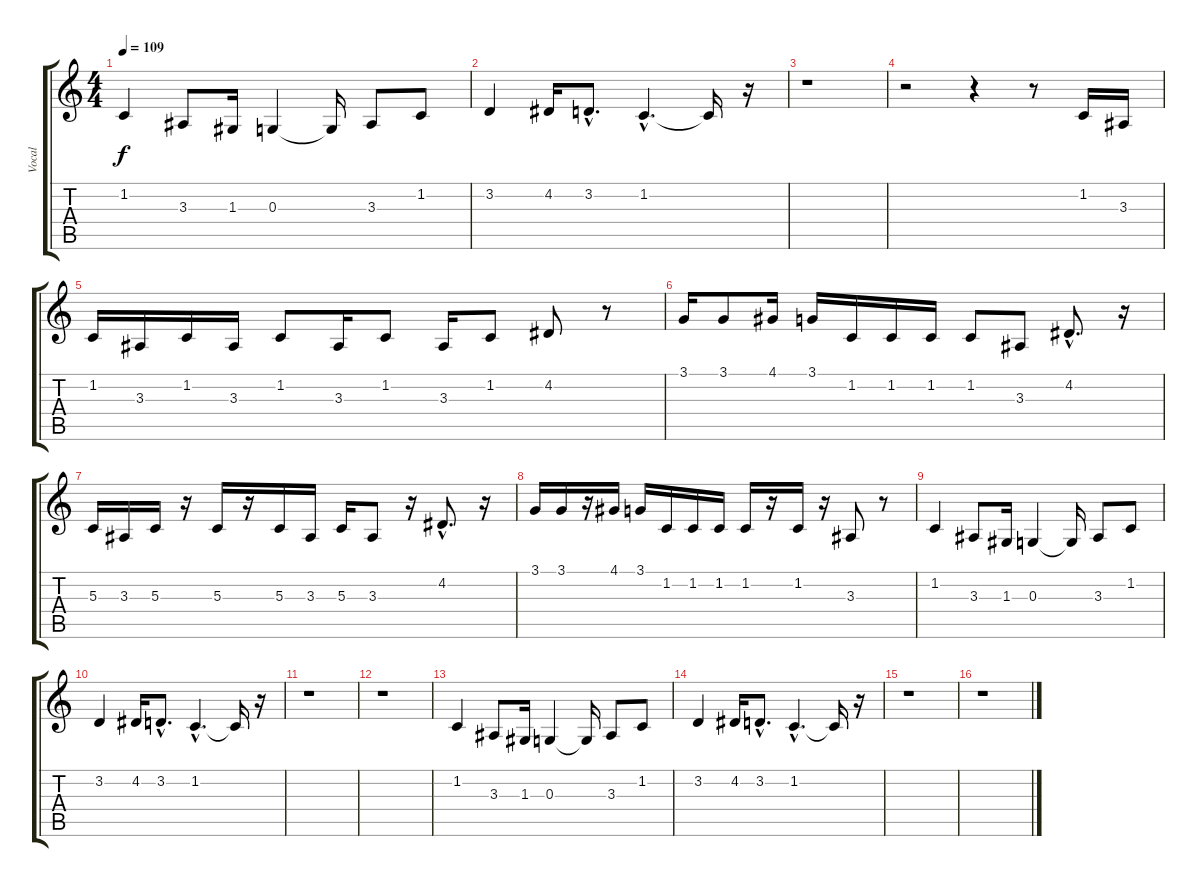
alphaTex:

\track ("Vocal" "Vocal") {instrument synthvoice}
\staff {score tabs}
\tuning (E4 B3 G3 D3 A2 E2) {hide}
\ts (4 4)
\tempo 109
\clef g2
\ks c
1.2.4{dy f} 3.3.8 1.3.16 0.3.4 0.3{t}.16 3.3.8 1.2.8 |
3.2.4 4.2.16 3.2{hac}.8{d} 1.2{hac}.4{d} 1.2{t}.16 r.16 |
r.1 |
r.2 r.4 r.8 1.2.16 3.3.16 |
1.2.16 3.3.16 1.2.16 3.3.16 1.2.8 3.3.16 1.2.8 3.3.16 1.2.8 4.2.8 r.8 |
3.1.16 3.1.8 4.1.16 3.1.16 1.2.16 1.2.16 1.2.16 1.2.8 3.3.8 4.2{hac}.8{d} r.16 |
5.3.16 3.3.16 5.3.16 r.16 5.3.16 r.16 5.3.16 3.3.16 5.3.16 3.3.8 r.16 4.2{hac}.8{d} r.16 |
3.1.16 3.1.16 r.16 4.1.16 3.1.16 1.2.16 1.2.16 1.2.16 1.2.16 r.16 1.2.16 r.16 3.3.8 r.8 |
1.2.4 3.3.8 1.3.16 0.3.4 0.3{t}.16 3.3.8 1.2.8 |
3.2.4 4.2.16 3.2{hac}.8{d} 1.2{hac}.4{d} 1.2{t}.16 r.16 |
r.1 |
r.1 |
1.2.4 3.3.8 1.3.16 0.3.4 0.3{t}.16 3.3.8 1.2.8 |
3.2.4 4.2.16 3.2{hac}.8{d} 1.2{hac}.4{d} 1.2{t}.16 r.16 |
r.1 |
r.1
